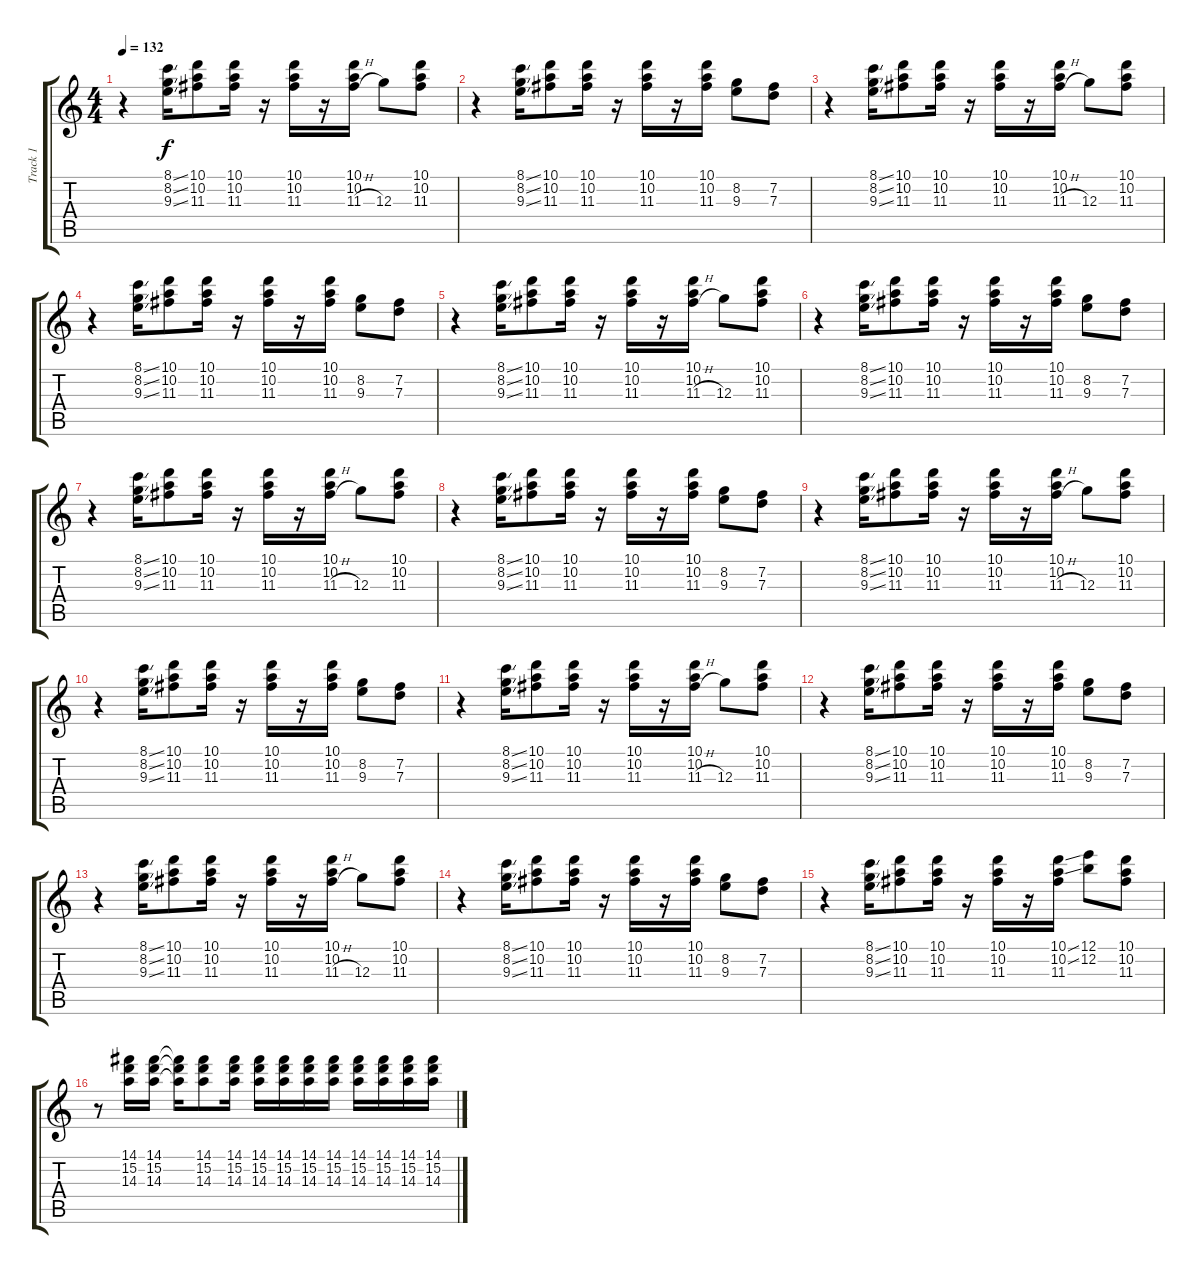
\track ("Track 1" "Track 1") {instrument acousticguitarsteel}
\staff {score tabs}
\tuning (E4 B3 G3 D3 A2 E2) {hide}
\ts (4 4)
\tempo 132
\clef g2
\ks c
r.4{dy f} (8.1{ss} 8.2{ss} 9.3{ss}).16 (10.1 10.2 11.3).8 (10.1 10.2 11.3).16 r.16 (10.1 10.2 11.3).16 r.16 (10.1 10.2 11.3{h}).16 12.3.8 (10.1 10.2 11.3).8 |
r.4 (8.1{ss} 8.2{ss} 9.3{ss}).16 (10.1 10.2 11.3).8 (10.1 10.2 11.3).16 r.16 (10.1 10.2 11.3).16 r.16 (10.1 10.2 11.3).16 (8.2 9.3).8 (7.2 7.3).8 |
r.4 (8.1{ss} 8.2{ss} 9.3{ss}).16 (10.1 10.2 11.3).8 (10.1 10.2 11.3).16 r.16 (10.1 10.2 11.3).16 r.16 (10.1 10.2 11.3{h}).16 12.3.8 (10.1 10.2 11.3).8 |
r.4 (8.1{ss} 8.2{ss} 9.3{ss}).16 (10.1 10.2 11.3).8 (10.1 10.2 11.3).16 r.16 (10.1 10.2 11.3).16 r.16 (10.1 10.2 11.3).16 (8.2 9.3).8 (7.2 7.3).8 |
r.4 (8.1{ss} 8.2{ss} 9.3{ss}).16 (10.1 10.2 11.3).8 (10.1 10.2 11.3).16 r.16 (10.1 10.2 11.3).16 r.16 (10.1 10.2 11.3{h}).16 12.3.8 (10.1 10.2 11.3).8 |
r.4 (8.1{ss} 8.2{ss} 9.3{ss}).16 (10.1 10.2 11.3).8 (10.1 10.2 11.3).16 r.16 (10.1 10.2 11.3).16 r.16 (10.1 10.2 11.3).16 (8.2 9.3).8 (7.2 7.3).8 |
r.4 (8.1{ss} 8.2{ss} 9.3{ss}).16 (10.1 10.2 11.3).8 (10.1 10.2 11.3).16 r.16 (10.1 10.2 11.3).16 r.16 (10.1 10.2 11.3{h}).16 12.3.8 (10.1 10.2 11.3).8 |
r.4 (8.1{ss} 8.2{ss} 9.3{ss}).16 (10.1 10.2 11.3).8 (10.1 10.2 11.3).16 r.16 (10.1 10.2 11.3).16 r.16 (10.1 10.2 11.3).16 (8.2 9.3).8 (7.2 7.3).8 |
r.4 (8.1{ss} 8.2{ss} 9.3{ss}).16 (10.1 10.2 11.3).8 (10.1 10.2 11.3).16 r.16 (10.1 10.2 11.3).16 r.16 (10.1 10.2 11.3{h}).16 12.3.8 (10.1 10.2 11.3).8 |
r.4 (8.1{ss} 8.2{ss} 9.3{ss}).16 (10.1 10.2 11.3).8 (10.1 10.2 11.3).16 r.16 (10.1 10.2 11.3).16 r.16 (10.1 10.2 11.3).16 (8.2 9.3).8 (7.2 7.3).8 |
r.4 (8.1{ss} 8.2{ss} 9.3{ss}).16 (10.1 10.2 11.3).8 (10.1 10.2 11.3).16 r.16 (10.1 10.2 11.3).16 r.16 (10.1 10.2 11.3{h}).16 12.3.8 (10.1 10.2 11.3).8 |
r.4 (8.1{ss} 8.2{ss} 9.3{ss}).16 (10.1 10.2 11.3).8 (10.1 10.2 11.3).16 r.16 (10.1 10.2 11.3).16 r.16 (10.1 10.2 11.3).16 (8.2 9.3).8 (7.2 7.3).8 |
r.4 (8.1{ss} 8.2{ss} 9.3{ss}).16 (10.1 10.2 11.3).8 (10.1 10.2 11.3).16 r.16 (10.1 10.2 11.3).16 r.16 (10.1 10.2 11.3{h}).16 12.3.8 (10.1 10.2 11.3).8 |
r.4 (8.1{ss} 8.2{ss} 9.3{ss}).16 (10.1 10.2 11.3).8 (10.1 10.2 11.3).16 r.16 (10.1 10.2 11.3).16 r.16 (10.1 10.2 11.3).16 (8.2 9.3).8 (7.2 7.3).8 |
r.4 (8.1{ss} 8.2{ss} 9.3{ss}).16 (10.1 10.2 11.3).8 (10.1 10.2 11.3).16 r.16 (10.1 10.2 11.3).16 r.16 (10.1{ss} 10.2{ss} 11.3).16 (12.1 12.2).8 (10.1 10.2 11.3).8 |
r.8 (14.1 15.2 14.3).16 (14.1 15.2 14.3).16 (14.1{t} 15.2{t} 14.3{t}).16 (14.1 15.2 14.3).8 (14.1 15.2 14.3).16 (14.1 15.2 14.3).16 (14.1 15.2 14.3).16 (14.1 15.2 14.3).16 (14.1 15.2 14.3).16 (14.1 15.2 14.3).16 (14.1 15.2 14.3).16 (14.1 15.2 14.3).16 (14.1 15.2 14.3).16
